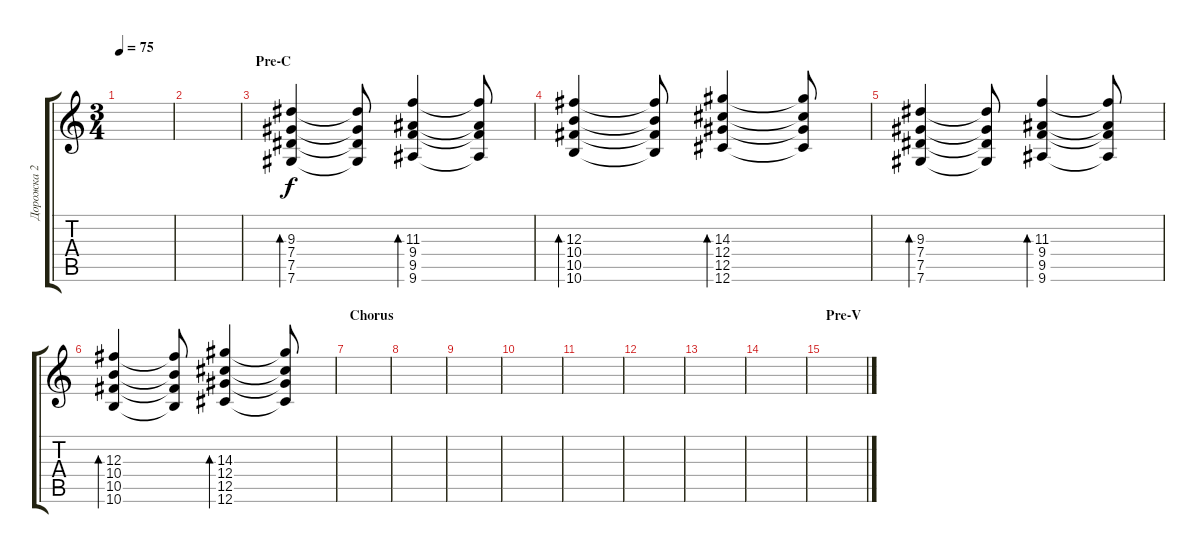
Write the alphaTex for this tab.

\track ("Дорожка 2" "Дорожка 2") {instrument electricguitarjazz}
\staff {score tabs}
\tuning (Eb4 Bb3 Gb3 Db3 Ab2 Db2) {hide}
\ts (3 4)
\tempo 75
\clef g2
\ks c
|
|
\section ("" "Pre-C")
(9.3 7.4 7.5 7.6).4{bd 120 volume 16} (9.3{t} 7.4{t} 7.5{t} 7.6{t}).8 (11.3 9.4 9.5 9.6).4{bd 120} (11.3{t} 9.4{t} 9.5{t} 9.6{t}).8 |
(12.3 10.4 10.5 10.6).4{bd 120} (12.3{t} 10.4{t} 10.5{t} 10.6{t}).8 (14.3 12.4 12.5 12.6).4{bd 120} (14.3{t} 12.4{t} 12.5{t} 12.6{t}).8 |
(9.3 7.4 7.5 7.6).4{bd 120} (9.3{t} 7.4{t} 7.5{t} 7.6{t}).8 (11.3 9.4 9.5 9.6).4{bd 120} (11.3{t} 9.4{t} 9.5{t} 9.6{t}).8 |
(12.3 10.4 10.5 10.6).4{bd 120} (12.3{t} 10.4{t} 10.5{t} 10.6{t}).8 (14.3 12.4 12.5 12.6).4{bd 120} (14.3{t} 12.4{t} 12.5{t} 12.6{t}).8 |
\section ("" "Chorus")
|
|
|
|
|
|
|
|
\section ("" "Pre-V")
